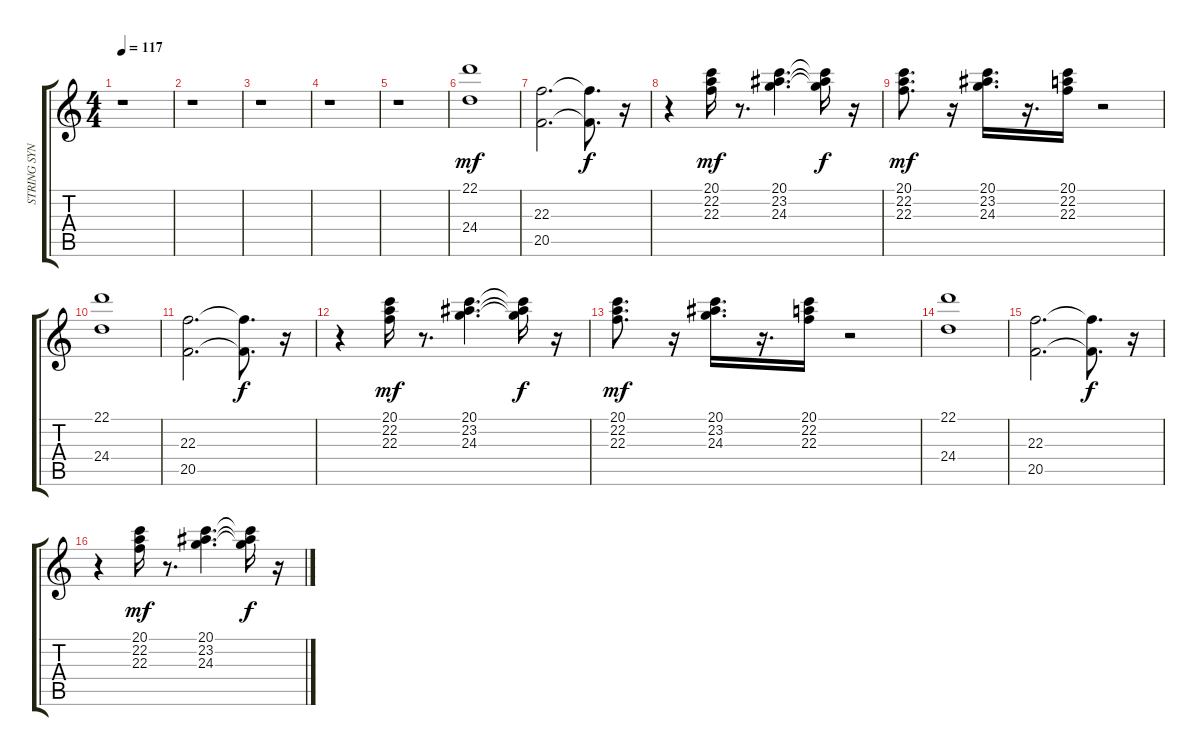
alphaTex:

\track ("STRING SYNTH" "STRING SYN") {instrument stringensemble1}
\staff {score tabs}
\tuning (E4 B3 G3 D3 A2 E2) {hide}
\ts (4 4)
\tempo 117
\clef g2
\ks c
r.1{dy f} |
r.1 |
r.1 |
r.1 |
r.1 |
(22.1 24.4).1{dy mf} |
(22.3 20.5).2{d} (22.3{t} 20.5{t}).8{d dy f} r.16 |
r.4 (20.1 22.2 22.3).16{dy mf} r.8{d} (20.1 23.2 24.3).4{d} (20.1{t} 23.2{t} 24.3{t}).16{dy f} r.16 |
(20.1 22.2 22.3).8{d dy mf} r.16 (20.1 23.2 24.3).16{d} r.16{d} (20.1 22.2 22.3).16 r.2 |
(22.1 24.4).1 |
(22.3 20.5).2{d} (22.3{t} 20.5{t}).8{d dy f} r.16 |
r.4 (20.1 22.2 22.3).16{dy mf} r.8{d} (20.1 23.2 24.3).4{d} (20.1{t} 23.2{t} 24.3{t}).16{dy f} r.16 |
(20.1 22.2 22.3).8{d dy mf} r.16 (20.1 23.2 24.3).16{d} r.16{d} (20.1 22.2 22.3).16 r.2 |
(22.1 24.4).1 |
(22.3 20.5).2{d} (22.3{t} 20.5{t}).8{d dy f} r.16 |
r.4 (20.1 22.2 22.3).16{dy mf} r.8{d} (20.1 23.2 24.3).4{d} (20.1{t} 23.2{t} 24.3{t}).16{dy f} r.16
